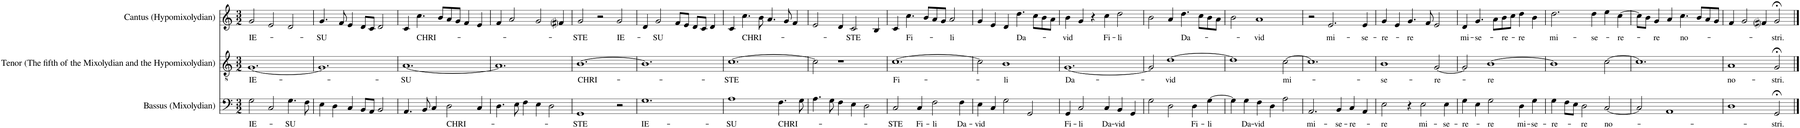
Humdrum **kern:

**kern	**text	**kern	**text	**kern	**text
*part3	*part3	*part2	*part2	*part1	*part1
*staff3	*staff3	*staff2	*staff2	*staff1	*staff1
*I"Bassus (Mixolydian)	*	*I"Tenor (The fifth of the Mixolydian and the Hypomixolydian)	*	*I"Cantus (Hypomixolydian)	*
*I'B.	*	*I'T.	*	*I'C.	*
*clefF4	*	*clefGv2	*	*clefG2	*
*k[]	*	*k[]	*	*k[]	*
*M3/2	*	*M3/2	*	*M3/2	*
=1	=1	=1	=1	=1	=1
!	!LO:LY:b	!	!LO:LY:b	!	!LO:LY:b
2G\	IE-	[1.G	IE-	2g/	IE-
2C/	.	.	.	2e/	.
!	!LO:LY:b	!	!	!	!
4.G\	-SU	.	.	2d/	.
8F\	.	.	.	.	.
=2	=2	=2	=2	=2	=2
!	!	!	!	!	!LO:LY:b
4E\	.	1.G]	.	4.g/	-SU
4D\	.	.	.	.	.
.	.	.	.	8f/	.
4C/	.	.	.	4e/	.
8BB/L	.	.	.	8d/L	.
8AA/J	.	.	.	8c/J	.
2BB/	.	.	.	2d/	.
=3	=3	=3	=3	=3	=3
!	!	!	!LO:LY:b	!	!
4.AA/	.	[1.A	-SU	4c/	.
!	!	!	!	!	!LO:LY:b
.	.	.	.	4.cc\	CHRI-
8BB/	.	.	.	.	.
4C/	.	.	.	.	.
.	.	.	.	8b/L	.
!	!LO:LY:b	!	!	!	!
2D\	CHRI-	.	.	8a/	.
.	.	.	.	8g/J	.
.	.	.	.	4f/	.
4C/	.	.	.	4e/	.
=4	=4	=4	=4	=4	=4
4.D\	.	1.A]	.	4f/	.
.	.	.	.	2a/	.
8E\	.	.	.	.	.
4F\	.	.	.	.	.
4E\	.	.	.	2g/	.
2D\	.	.	.	.	.
.	.	.	.	4f#i/	.
=5	=5	=5	=5	=5	=5
!	!LO:LY:b	!	!LO:LY:b	!	!LO:LY:b
1GG	-STE	[1.B	CHRI-	2g/	-STE
.	.	.	.	2r	.
!	!	!	!	!	!LO:LY:b
2r	.	.	.	2g/	IE-
=6	=6	=6	=6	=6	=6
!	!LO:LY:b	!	!	!	!
1.G	IE-	1.B]	.	4d/	.
!	!	!	!	!	!LO:LY:b
.	.	.	.	2g/	-SU
.	.	.	.	8f/L	.
.	.	.	.	8e/J	.
.	.	.	.	8d/L	.
.	.	.	.	8c/J	.
.	.	.	.	4d/	.
=7	=7	=7	=7	=7	=7
!	!LO:LY:b	!	!LO:LY:b	!	!
1A	-SU	[1.c	-STE	4c/	.
!	!	!	!	!	!LO:LY:b
.	.	.	.	4.cc\	CHRI-
.	.	.	.	8b\	.
.	.	.	.	4.a/	.
!	!LO:LY:b	!	!	!	!
4.F\	CHRI-	.	.	.	.
.	.	.	.	8g/	.
.	.	.	.	4f/	.
8G\	.	.	.	.	.
=8	=8	=8	=8	=8	=8
4.A\	.	2c\]	.	2e/	.
8G\	.	.	.	.	.
4F\	.	1r	.	4d/	.
!	!	!	!	!	!LO:LY:b
4E\	.	.	.	2c/	-STE
2D\	.	.	.	.	.
.	.	.	.	4B/	.
=9	=9	=9	=9	=9	=9
!	!LO:LY:b	!	!LO:LY:b	!	!
2C/	-STE	[1.c	Fi-	4c/	.
!	!	!	!	!	!LO:LY:b
.	.	.	.	4.cc\	Fi-
!	!LO:LY:b	!	!	!	!
4C/	Fi-	.	.	.	.
.	.	.	.	8b/L	.
!	!LO:LY:b	!	!	!	!
2F\	-li	.	.	8a/	.
.	.	.	.	8g/J	.
!	!	!	!	!	!LO:LY:b
.	.	.	.	2a/	-li
!	!LO:LY:b	!	!	!	!
4F\	Da-	.	.	.	.
=10	=10	=10	=10	=10	=10
!	!LO:LY:b	!	!	!	!
4E\	-vid	2c\]	.	4g/	.
4C/	.	.	.	4e/	.
!	!	!	!LO:LY:b	!	!
2G\	.	1B	-li	4d/	.
!	!	!	!	!	!LO:LY:b
.	.	.	.	4.dd\	Da-
2GG/	.	.	.	.	.
.	.	.	.	8cc\L	.
.	.	.	.	8b\	.
.	.	.	.	8a\J	.
=11	=11	=11	=11	=11	=11
!	!LO:LY:b	!	!LO:LY:b	!	!LO:LY:b
4GG/	Fi-	[1.G	Da-	4b\	-vid
!	!LO:LY:b	!	!	!	!
2C/	-li	.	.	4g/	.
.	.	.	.	4r	.
!	!LO:LY:b	!	!	!	!LO:LY:b
4C/	Da-	.	.	4cc\	Fi-
!	!LO:LY:b	!	!	!	!LO:LY:b
4BB/	vid	.	.	2dd\	-li
4GG/	.	.	.	.	.
=12	=12	=12	=12	=12	=12
2G\	.	2G/]	.	2b\	.
!	!	!	!LO:LY:b	!	!
2D\	.	[1d	-vid	4a/	.
!	!	!	!	!	!LO:LY:b
.	.	.	.	4.dd\	Da-
!	!LO:LY:b	!	!	!	!
4D\	Fi-	.	.	.	.
.	.	.	.	8cc\L	.
!	!LO:LY:b	!	!	!	!
[4G\	-li	.	.	8b\	.
.	.	.	.	8a\J	.
=13	=13	=13	=13	=13	=13
4G\]	.	1d]	.	2b\	.
!	!LO:LY:b	!	!	!	!
4G\	Da-	.	.	.	.
!	!LO:LY:b	!	!	!	!LO:LY:b
4F\	-vid	.	.	1a	-vid
4D\	.	.	.	.	.
!	!	!	!LO:LY:b	!	!
2A\	.	[2c\	mi-	.	.
=14	=14	=14	=14	=14	=14
!	!LO:LY:b	!	!	!	!
2.AA/	mi-	1.c]	.	2r	.
!	!	!	!	!	!LO:LY:b
.	.	.	.	2.e/	mi-
!	!LO:LY:b	!	!	!	!
4BB/	-se-	.	.	.	.
!	!LO:LY:b	!	!	!	!
4C/	-re-	.	.	.	.
!	!	!	!	!	!LO:LY:b
4AA/	.	.	.	4e/	-se-
=15	=15	=15	=15	=15	=15
!	!LO:LY:b	!	!LO:LY:b	!	!LO:LY:b
2E\	-re	1B	-se-	4g/	-re-
.	.	.	.	4e/	.
!	!	!	!	!	!LO:LY:b
4r	.	.	.	4.g/	-re
!	!LO:LY:b	!	!	!	!
2E\	mi-	.	.	.	.
.	.	.	.	8f/	.
!	!	!	!LO:LY:b	!	!
.	.	[2G/	-re-	2e/	.
!	!LO:LY:b	!	!	!	!
4E\	-se-	.	.	.	.
=16	=16	=16	=16	=16	=16
!	!LO:LY:b	!	!	!	!LO:LY:b
4G\	-re-	2G/]	.	4d/	mi-
!	!	!	!	!	!LO:LY:b
4E\	.	.	.	4.g/	-se-
!	!LO:LY:b	!	!LO:LY:b	!	!
2G\	-re	[1B	-re	.	.
.	.	.	.	8a\L	.
!	!	!	!	!	!LO:LY:b
.	.	.	.	8b\	-re-
.	.	.	.	8cc\J	.
!	!LO:LY:b	!	!	!	!LO:LY:b
4D\	mi-	.	.	4dd\	-re
!	!LO:LY:b	!	!	!	!
4G\	-se-	.	.	4b\	.
=17	=17	=17	=17	=17	=17
!	!LO:LY:b	!	!	!	!LO:LY:b
4G\	-re-	1B]	.	2.dd\	mi-
8F\L	.	.	.	.	.
8E\J	.	.	.	.	.
!	!LO:LY:b	!	!	!	!
2D\	-re	.	.	.	.
!	!	!	!	!	!LO:LY:b
.	.	.	.	4dd\	-se-
!	!LO:LY:b	!	!	!	!
[2C/	no-	[2c\	.	4ee\	.
!	!	!	!	!	!LO:LY:b
.	.	.	.	[4cc\	-re-
=18	=18	=18	=18	=18	=18
2C/]	.	1.c]	.	8cc\L]	.
.	.	.	.	8b\J	.
!	!	!	!	!	!LO:LY:b
.	.	.	.	4g/	-re
1AA	.	.	.	4a/	.
!	!	!	!	!	!LO:LY:b
.	.	.	.	4.cc\	no-
.	.	.	.	8b/L	.
.	.	.	.	8a/	.
.	.	.	.	8g/J	.
=19	=19	=19	=19	=19	=19
!	!	!	!LO:LY:b	!	!
1D	.	1A	no-	4f/	.
.	.	.	.	2g/	.
.	.	.	.	4f#i/	.
!	!LO:LY:b	!	!LO:LY:b	!	!LO:LY:b
2GG;</	-stri.	2G;</	-stri.	2g;</	-stri.
==	==	==	==	==	==
*-	*-	*-	*-	*-	*-
